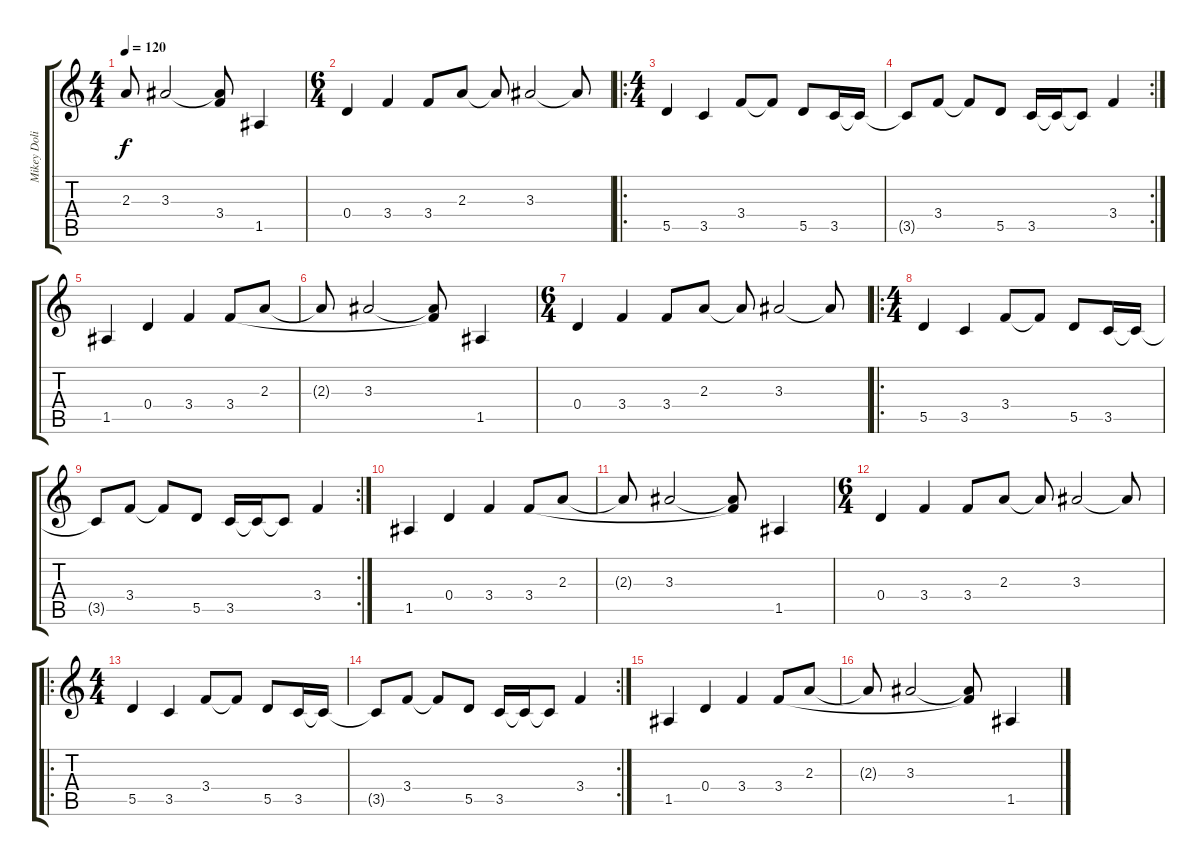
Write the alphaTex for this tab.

\track ("Mikey Doling (clean)" "Mikey Doli") {instrument acousticguitarnylon}
\staff {score tabs}
\tuning (E4 B3 G3 D3 A2 D2) {hide}
\ts (4 4)
\tempo 120
\clef g2
\ks c
2.3{t}.8{dy f} 3.3.2 (3.3{t} 3.4{t}).8 1.5.4 |
\ts (6 4)
0.4.4 3.4.4 3.4.8 2.3.8 2.3{t}.8 3.3.2 3.3{t}.8 |
\ro
\ts (4 4)
5.5.4 3.5.4 3.4.8 3.4{t}.8 5.5.8 3.5.16 3.5{t}.16 |
\rc 2
3.5{t}.8 3.4.8 3.4{t}.8 5.5.8 3.5.16 3.5{t}.16 3.5{t}.8 3.4.4 |
1.5.4 0.4.4 3.4.4 3.4.8 2.3.8 |
2.3{t}.8 3.3.2 (3.3{t} 3.4{t}).8 1.5.4 |
\ts (6 4)
0.4.4 3.4.4 3.4.8 2.3.8 2.3{t}.8 3.3.2 3.3{t}.8 |
\ro
\ts (4 4)
5.5.4 3.5.4 3.4.8 3.4{t}.8 5.5.8 3.5.16 3.5{t}.16 |
\rc 2
3.5{t}.8 3.4.8 3.4{t}.8 5.5.8 3.5.16 3.5{t}.16 3.5{t}.8 3.4.4 |
1.5.4 0.4.4 3.4.4 3.4.8 2.3.8 |
2.3{t}.8 3.3.2 (3.3{t} 3.4{t}).8 1.5.4 |
\ts (6 4)
0.4.4 3.4.4 3.4.8 2.3.8 2.3{t}.8 3.3.2 3.3{t}.8 |
\ro
\ts (4 4)
5.5.4 3.5.4 3.4.8 3.4{t}.8 5.5.8 3.5.16 3.5{t}.16 |
\rc 2
3.5{t}.8 3.4.8 3.4{t}.8 5.5.8 3.5.16 3.5{t}.16 3.5{t}.8 3.4.4 |
1.5.4 0.4.4 3.4.4 3.4.8 2.3.8 |
2.3{t}.8 3.3.2 (3.3{t} 3.4{t}).8 1.5.4
